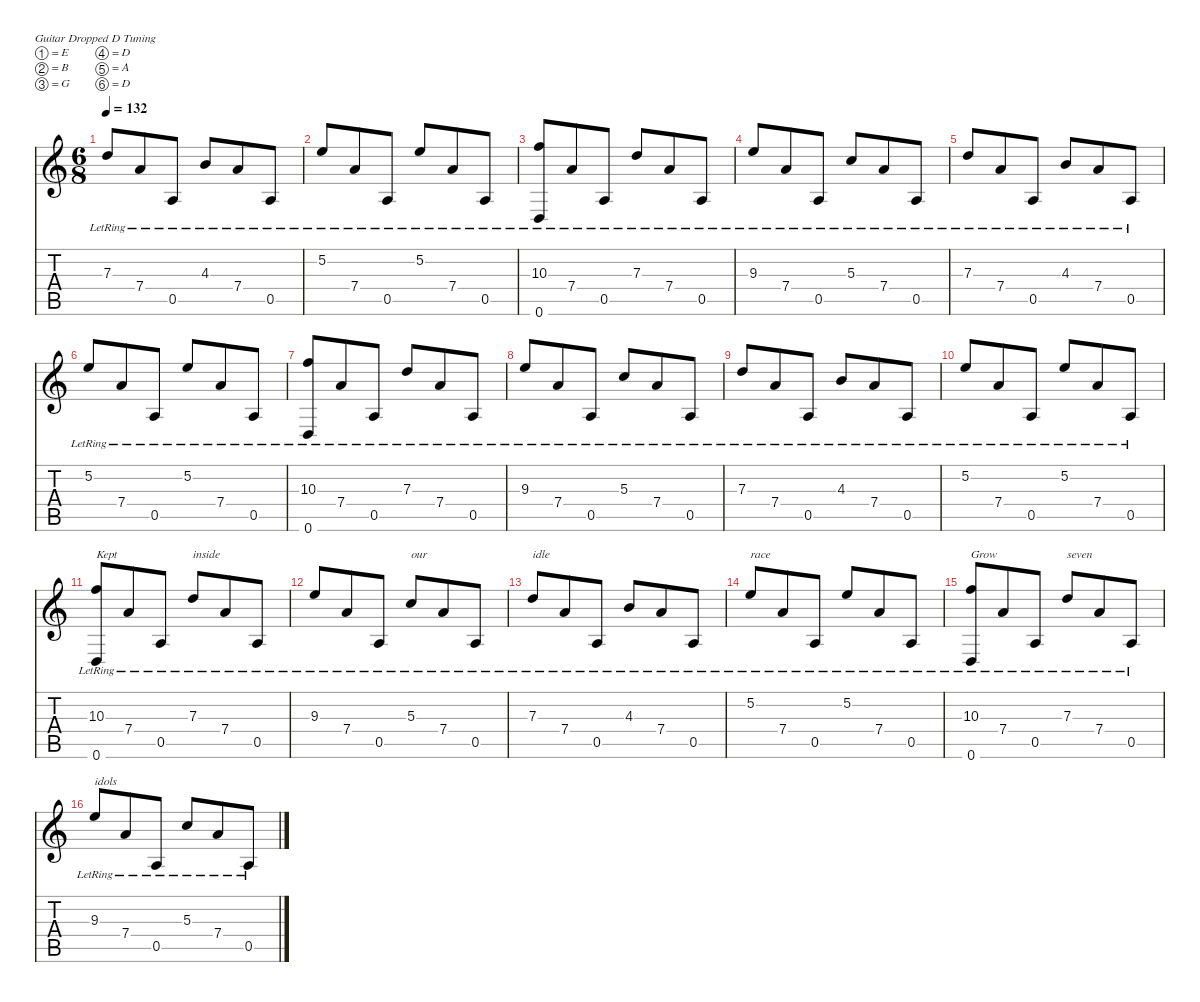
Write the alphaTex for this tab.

\defaultSystemsLayout 4
\hideDynamics
\bracketExtendMode nobrackets
\singleTrackTrackNamePolicy hidden
\multiTrackTrackNamePolicy hidden
\firstSystemTrackNameMode fullname
\firstSystemTrackNameOrientation horizontal
\otherSystemsTrackNameOrientation horizontal
\track ("Acoustic Guitar" "n.guit.") {instrument acousticguitarnylon}
\staff {score tabs}
\tuning (E4 B3 G3 D3 A2 D2)
\ts (6 8)
\tempo 132
\clef g2
\ks aminor
7.3{lr}.8{dy f beam Up} 7.4{lr}.8{beam Up} 0.5{lr}.8{beam Up} 4.3{lr}.8{beam Up} 7.4{lr}.8{beam Up} 0.5{lr}.8{beam Up} |
5.2{lr}.8{beam Up} 7.4{lr}.8{beam Up} 0.5{lr}.8{beam Up} 5.2{lr}.8{beam Up} 7.4{lr}.8{beam Up} 0.5{lr}.8{beam Up} |
(10.3{lr} 0.6{lr}).8{beam Up} 7.4{lr}.8{beam Up} 0.5{lr}.8{beam Up} 7.3{lr}.8{beam Up} 7.4{lr}.8{beam Up} 0.5{lr}.8{beam Up} |
9.3{lr}.8{beam Up} 7.4{lr}.8{beam Up} 0.5{lr}.8{beam Up} 5.3{lr}.8{beam Up} 7.4{lr}.8{beam Up} 0.5{lr}.8{beam Up} |
7.3{lr}.8{beam Up} 7.4{lr}.8{beam Up} 0.5{lr}.8{beam Up} 4.3{lr}.8{beam Up} 7.4{lr}.8{beam Up} 0.5{lr}.8{beam Up} |
5.2{lr}.8{beam Up} 7.4{lr}.8{beam Up} 0.5{lr}.8{beam Up} 5.2{lr}.8{beam Up} 7.4{lr}.8{beam Up} 0.5{lr}.8{beam Up} |
(10.3{lr} 0.6{lr}).8{beam Up} 7.4{lr}.8{beam Up} 0.5{lr}.8{beam Up} 7.3{lr}.8{beam Up} 7.4{lr}.8{beam Up} 0.5{lr}.8{beam Up} |
9.3{lr}.8{beam Up} 7.4{lr}.8{beam Up} 0.5{lr}.8{beam Up} 5.3{lr}.8{beam Up} 7.4{lr}.8{beam Up} 0.5{lr}.8{beam Up} |
7.3{lr}.8{beam Up} 7.4{lr}.8{beam Up} 0.5{lr}.8{beam Up} 4.3{lr}.8{beam Up} 7.4{lr}.8{beam Up} 0.5{lr}.8{beam Up} |
5.2{lr}.8{beam Up} 7.4{lr}.8{beam Up} 0.5{lr}.8{beam Up} 5.2{lr}.8{beam Up} 7.4{lr}.8{beam Up} 0.5{lr}.8{beam Up} |
(10.3{lr} 0.6{lr}).8{txt "Kept" beam Up} 7.4{lr}.8{beam Up} 0.5{lr}.8{beam Up} 7.3{lr}.8{txt "inside" beam Up} 7.4{lr}.8{beam Up} 0.5{lr}.8{beam Up} |
9.3{lr}.8{beam Up} 7.4{lr}.8{beam Up} 0.5{lr}.8{beam Up} 5.3{lr}.8{txt "our" beam Up} 7.4{lr}.8{beam Up} 0.5{lr}.8{beam Up} |
7.3{lr}.8{txt "idle" beam Up} 7.4{lr}.8{beam Up} 0.5{lr}.8{beam Up} 4.3{lr}.8{beam Up} 7.4{lr}.8{beam Up} 0.5{lr}.8{beam Up} |
5.2{lr}.8{txt "race" beam Up} 7.4{lr}.8{beam Up} 0.5{lr}.8{beam Up} 5.2{lr}.8{beam Up} 7.4{lr}.8{beam Up} 0.5{lr}.8{beam Up} |
(10.3{lr} 0.6{lr}).8{txt "Grow" beam Up} 7.4{lr}.8{beam Up} 0.5{lr}.8{beam Up} 7.3{lr}.8{txt "seven" beam Up} 7.4{lr}.8{beam Up} 0.5{lr}.8{beam Up} |
9.3{lr}.8{txt "idols" beam Up} 7.4{lr}.8{beam Up} 0.5{lr}.8{beam Up} 5.3{lr}.8{beam Up} 7.4{lr}.8{beam Up} 0.5{lr}.8{beam Up}
